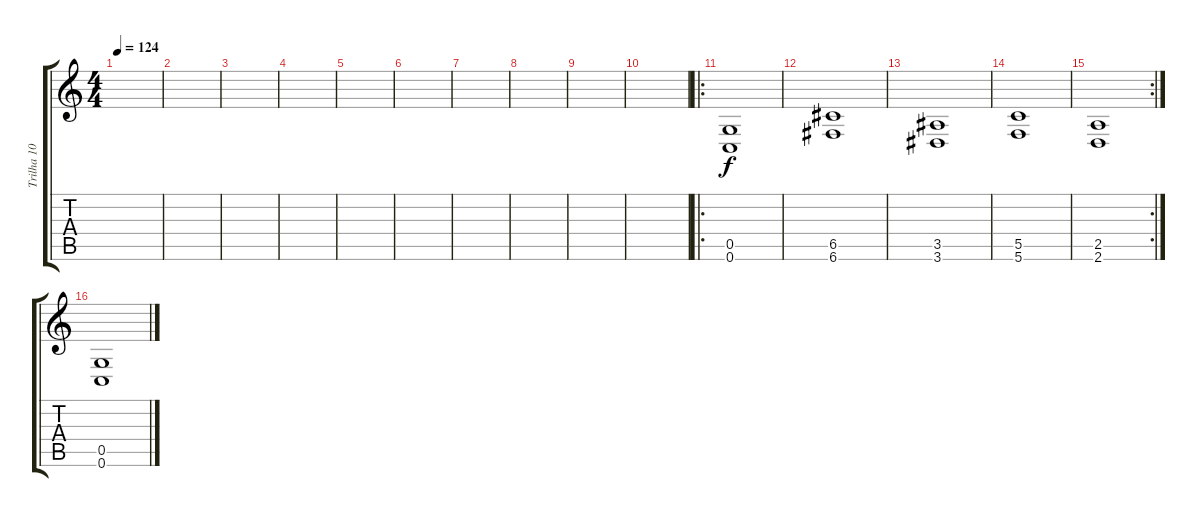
\track ("Trilha 10" "Trilha 10") {instrument distortionguitar}
\staff {score tabs}
\tuning (D4 A3 F3 C3 G2 C2) {hide}
\ts (4 4)
\tempo 124
\clef g2
\ks c
|
|
|
|
|
|
|
|
|
|
\ro
(0.5 0.6).1 |
(6.5 6.6).1 |
(3.5 3.6).1 |
(5.5 5.6).1 |
\rc 2
(2.5 2.6).1 |
(0.5 0.6).1{balance 16}
